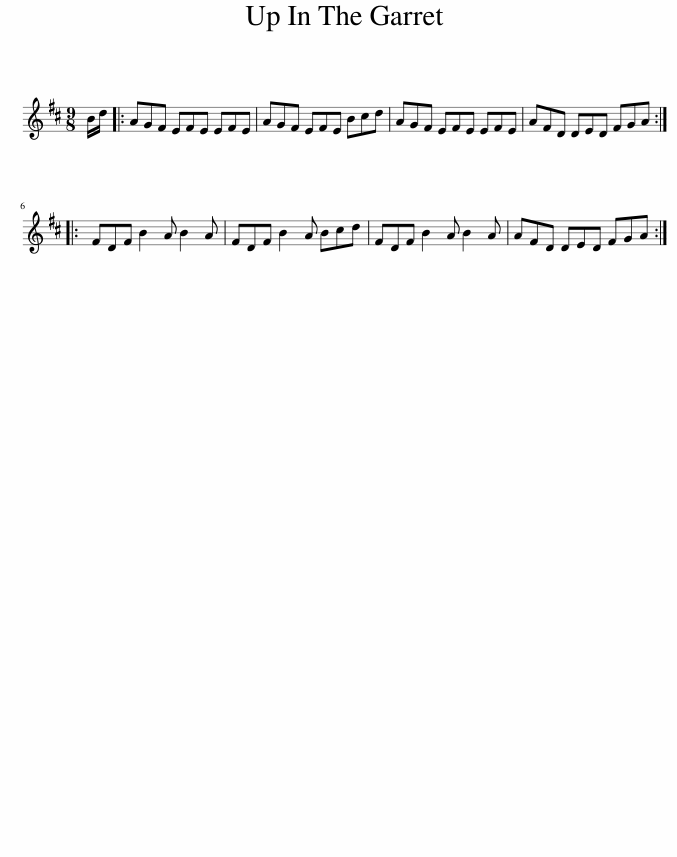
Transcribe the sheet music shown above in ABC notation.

X:1
L:1/8
M:9/8
I:linebreak $
K:D
V:1 treble
V:1
 B/d/ |: AGF EFE EFE | AGF EFE Bcd | AGF EFE EFE | AFD DED FGA ::$ %5
 FDF B2 A B2 A | FDF B2 A Bcd | FDF B2 A B2 A | AFD DED FGA :| %9
